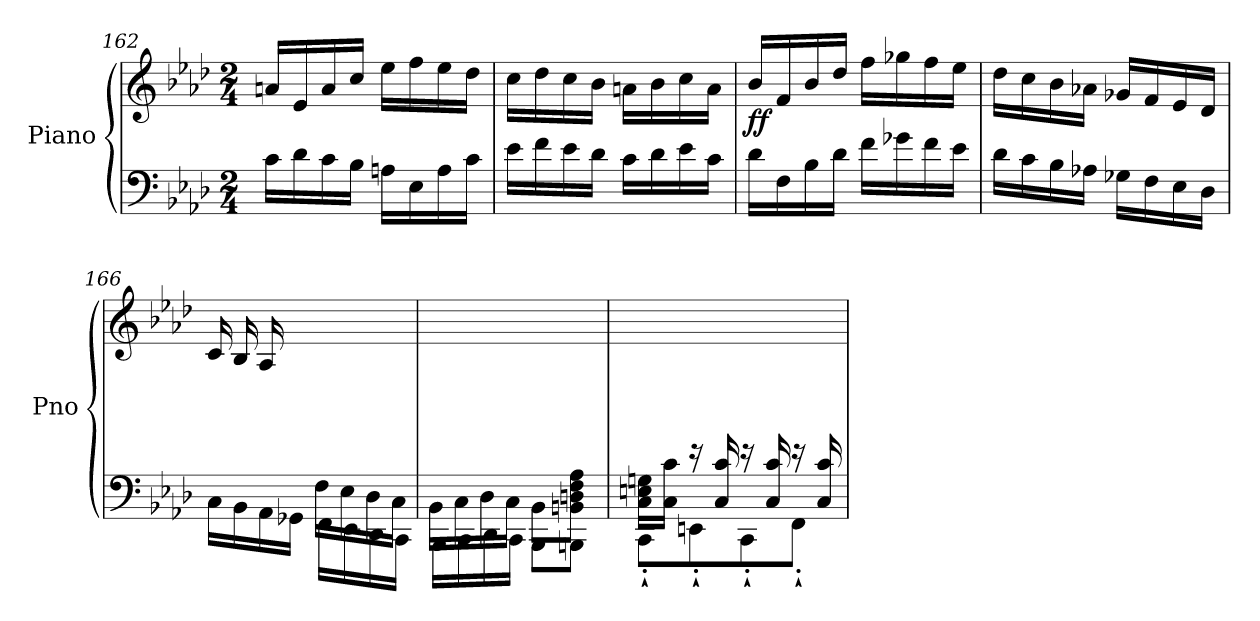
**kern	**kern	**dynam
*part1	*part1	*part1
*staff2	*staff1	*staff1/2
*I"Piano	*	*
*I'Pno	*	*
*clefF4	*clefG2	*
*k[b-e-a-d-]	*k[b-e-a-d-]	*
*M2/4	*M2/4	*
=162	=162	=162
16c\LL	16an/LL	.
16d-\	16e-/	.
16c\	16a/	.
16B-\JJ	16cc/JJ	.
16An\LL	16ee-\LL	.
16E-\	16ff\	.
16A\	16ee-\	.
16c\JJ	16dd-\JJ	.
!!LO:LB:g=z
=163	=163	=163
16e-\LL	16cc\LL	.
16f\	16dd-\	.
16e-\	16cc\	.
16d-\JJ	16b-\JJ	.
16c\LL	16an\LL	.
16d-\	16b-\	.
16e-\	16cc\	.
16c\JJ	16a\JJ	.
=164	=164	=164
!	!	!LO:DY:b
16d-\LL	16b-/LL	ff
16F\	16f/	.
16B-\	16b-/	.
16d-\JJ	16dd-/JJ	.
16f\LL	16ff\LL	.
16g-X\	16gg-X\	.
16f\	16ff\	.
16e-\JJ	16ee-\JJ	.
=165	=165	=165
16d-\LL	16dd-\LL	.
16c\	16cc\	.
16B-\	16b-\	.
16A-X\JJ	16a-X\JJ	.
16G-X\LL	16g-X/LL	.
16F\	16f/	.
16E-\	16e-/	.
16D-\JJ	16d-/JJ	.
=166	=166	=166
*^	*	*
8.ryy	16C\LL	16c/LL	.
.	16BB-\	16B-/	.
.	16AA-\	16A-/	.
16G-X/JJ	16GG-X\JJ	4ryy	.
16F\LL	16FF\LL	.	.
16E-\	16EE-\	.	.
16D-\	16DD-\	.	.
16C\JJ	16CC\JJ	16ryy	.
!!LO:LB:g=z
=167	=167	=167	=167
16BB-\LL	16BBB-\LL	2ryy	.
16C\	16CC\	.	.
16D-\	16DD-\	.	.
16C\JJ	16CC\JJ	.	.
8BB-\L	8BBB-\L	.	.
8BBn\ 8Dn\ 8F\ 8A-\J	8BBBn\J	.	.
=168	=168	=168	=168
16C\ 16En\ 16Gn\LL	8CC`'\L	16ryy	.
16C\ 16c\JJ	.	16ryy	.
16ryy	8EEn`'\	16rFFF	.
16C/ 16c/	.	16ryy	.
16ryy	8CC`'\	16rFFF	.
16C/ 16c/	.	16ryy	.
16ryy	8FF`'\J	16rFFF	.
16C/ 16c/	.	16ryy	.
*v	*v	*	*
=	=	=
*-	*-	*-
